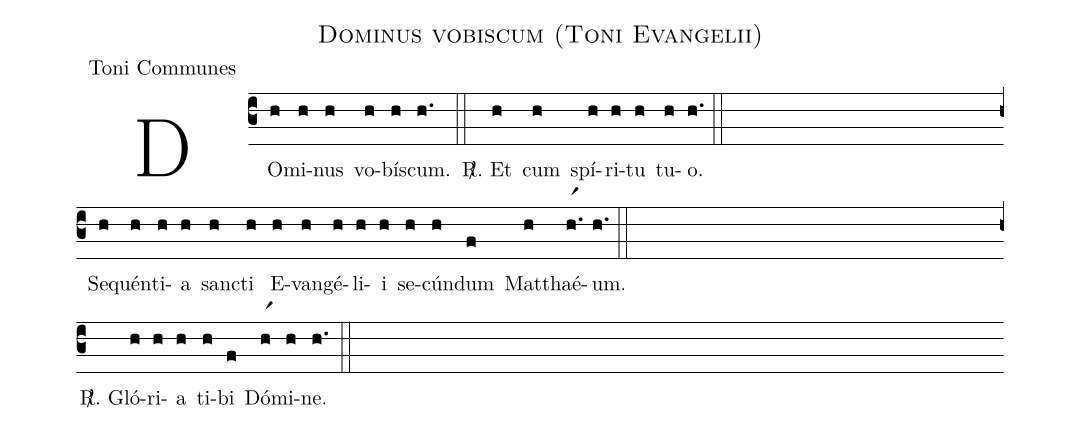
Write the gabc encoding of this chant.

name:Dominus vobiscum (Toni Evangelii);
office-part:Toni Communes;
%%
(c3) DO(h)mi(h)nus(h) vo(h)bís(h)cum.(h.) (::) <sp>R/</sp>. Et(h) cum(h) spí(h)ri(h)tu(h) tu(h)o.(h.) (::) (Z)
Se(h)quén(h)ti(h)a(h) san(h)cti(h) E(h)van(h)gé(h)li(h)i(h) se(h)cún(h)dum(f) Mat(h)thaé(hr1.)um.(h.) (::) (Z)
<sp>R/</sp>. Gló(h)ri(h)a(h) ti(h)bi(f) Dó(hr1)mi(h)ne.(h.) (::)
